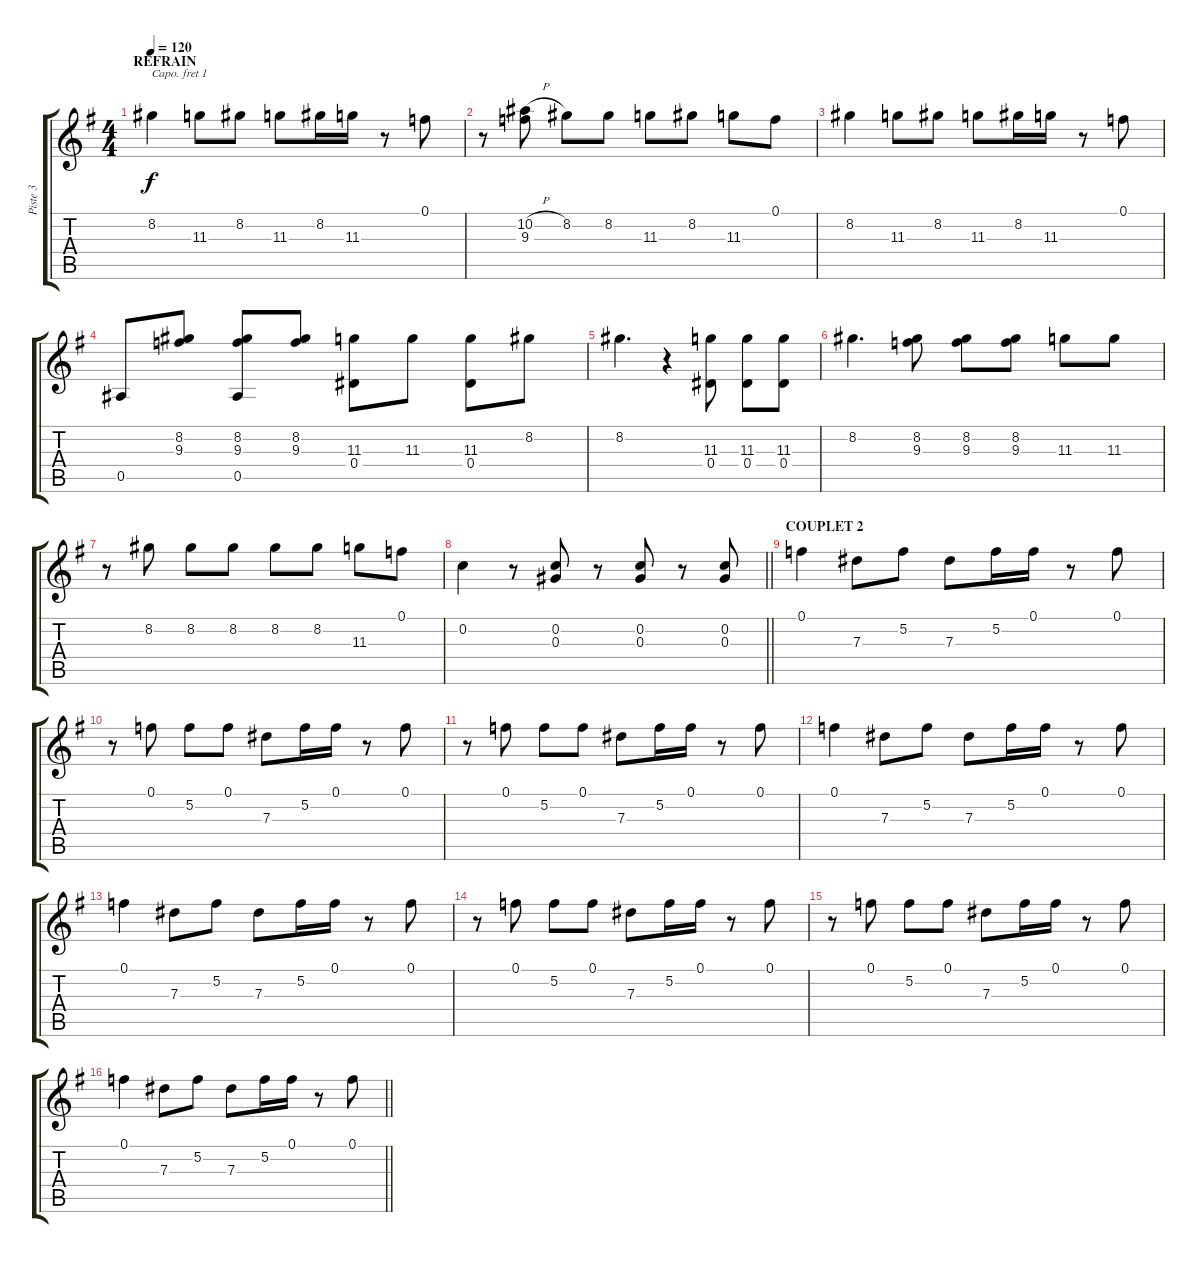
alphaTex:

\track ("Piste 3" "Piste 3") {instrument acousticguitarsteel}
\staff {score tabs}
\capo 1
\tuning (E4 B3 G3 D3 A2 E2) {hide}
\ts (4 4)
\section ("" "REFRAIN")
\tempo 120
\clef g2
\ks g
8.2.4{dy f} 11.3.8 8.2.8 11.3.8 8.2.16 11.3.16 r.8 0.1.8 |
r.8 (10.2{h} 9.3).8 8.2.8 8.2.8 11.3.8 8.2.8 11.3.8 0.1.8 |
8.2.4 11.3.8 8.2.8 11.3.8 8.2.16 11.3.16 r.8 0.1.8 |
0.5.8 (8.2 9.3).8 (8.2 9.3 0.5).8 (8.2 9.3).8 (11.3 0.4).8 11.3.8 (11.3 0.4).8 8.2.8 |
8.2.4{d} r.4 (11.3 0.4).8 (11.3 0.4).8 (11.3 0.4).8 |
8.2.4{d} (8.2 9.3).8 (8.2 9.3).8 (8.2 9.3).8 11.3.8 11.3.8 |
r.8 8.2.8 8.2.8 8.2.8 8.2.8 8.2.8 11.3.8 0.1.8 |
\barLineRight lightlight
0.2.4 r.8 (0.2 0.3).8 r.8 (0.2 0.3).8 r.8 (0.2 0.3).8 |
\section ("" "COUPLET 2")
0.1.4 7.3.8 5.2.8 7.3.8 5.2.16 0.1.16 r.8 0.1.8 |
r.8 0.1.8 5.2.8 0.1.8 7.3.8 5.2.16 0.1.16 r.8 0.1.8 |
r.8 0.1.8 5.2.8 0.1.8 7.3.8 5.2.16 0.1.16 r.8 0.1.8 |
0.1.4 7.3.8 5.2.8 7.3.8 5.2.16 0.1.16 r.8 0.1.8 |
0.1.4 7.3.8 5.2.8 7.3.8 5.2.16 0.1.16 r.8 0.1.8 |
r.8 0.1.8 5.2.8 0.1.8 7.3.8 5.2.16 0.1.16 r.8 0.1.8 |
r.8 0.1.8 5.2.8 0.1.8 7.3.8 5.2.16 0.1.16 r.8 0.1.8 |
\barLineRight lightlight
0.1.4 7.3.8 5.2.8 7.3.8 5.2.16 0.1.16 r.8 0.1.8
